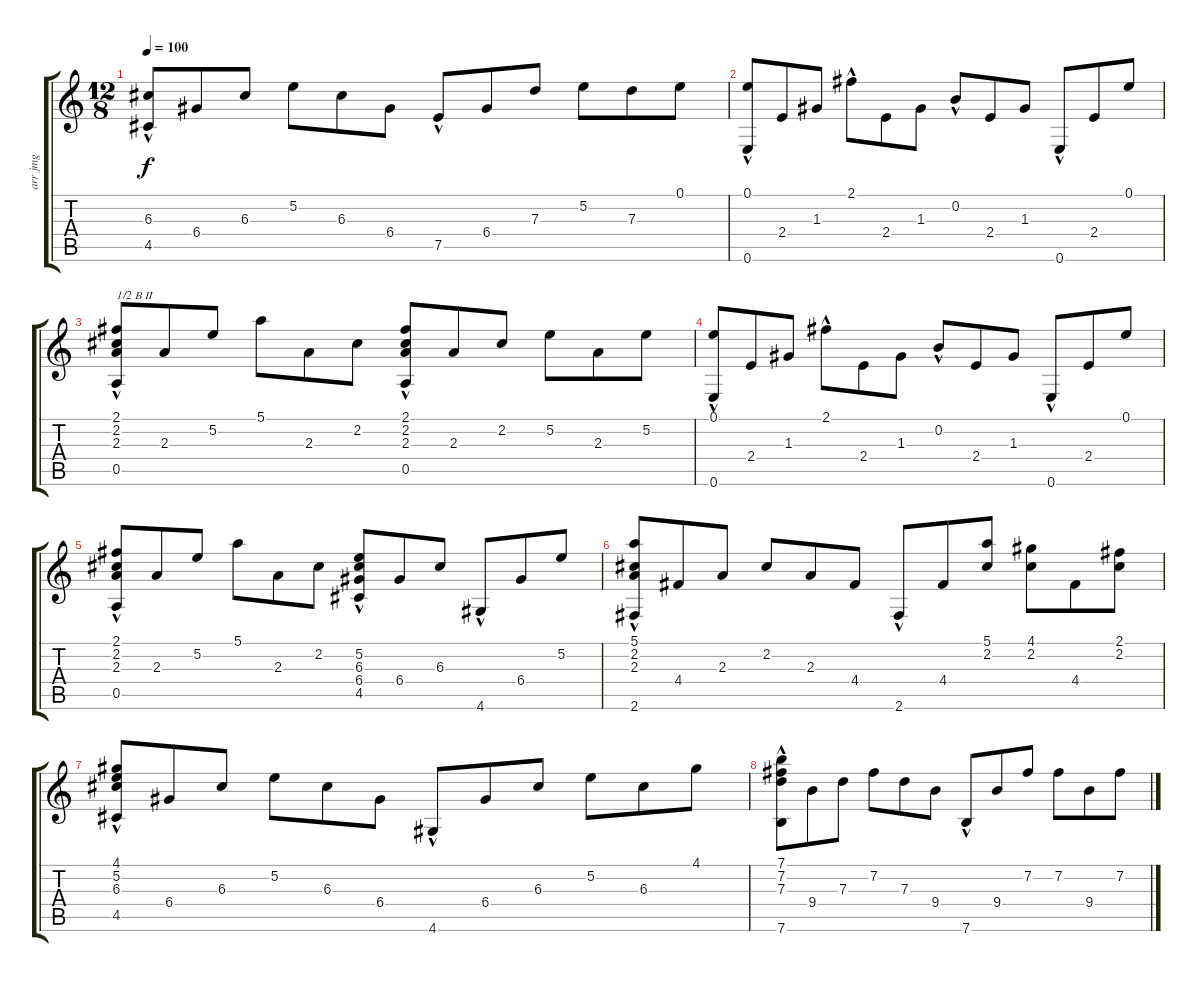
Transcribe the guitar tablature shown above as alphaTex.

\track ("arr jmg" "arr jmg") {instrument acousticguitarnylon}
\staff {score tabs}
\tuning (E4 B3 G3 D3 A2 E2) {hide}
\ts (12 8)
\tempo 100
\clef g2
\ks c
(6.3 4.5{hac}).8{dy f} 6.4.8 6.3.8 5.2.8 6.3.8 6.4.8 7.5{hac}.8 6.4.8 7.3.8 5.2.8 7.3.8 0.1.8 |
(0.1{hac} 0.6{hac}).8 2.4.8 1.3.8 2.1{hac}.8 2.4.8 1.3.8 0.2{hac}.8 2.4.8 1.3.8 0.6{hac}.8 2.4.8 0.1.8 |
(2.1 2.2 2.3 0.5{hac}).8{txt "1/2 B II"} 2.3.8 5.2.8 5.1.8 2.3.8 2.2.8 (2.1 2.2 2.3 0.5{hac}).8 2.3.8 2.2.8 5.2.8 2.3.8 5.2.8 |
(0.1{hac} 0.6{hac}).8 2.4.8 1.3.8 2.1{hac}.8 2.4.8 1.3.8 0.2{hac}.8 2.4.8 1.3.8 0.6{hac}.8 2.4.8 0.1.8 |
(2.1 2.2 2.3 0.5{hac}).8 2.3.8 5.2.8 5.1.8 2.3.8 2.2.8 (5.2 6.3 6.4 4.5{hac}).8 6.4.8 6.3.8 4.6{hac}.8 6.4.8 5.2.8 |
(5.1 2.2 2.3 2.6{hac}).8 4.4.8 2.3.8 2.2.8 2.3.8 4.4.8 2.6{hac}.8 4.4.8 (5.1 2.2).8 (4.1 2.2).8 4.4.8 (2.1 2.2).8 |
(4.1 5.2 6.3 4.5{hac}).8 6.4.8 6.3.8 5.2.8 6.3.8 6.4.8 4.6{hac}.8 6.4.8 6.3.8 5.2.8 6.3.8 4.1.8 |
(7.1 7.2 7.3 7.6{hac}).8 9.4.8 7.3.8 7.2.8 7.3.8 9.4.8 7.6{hac}.8 9.4.8 7.2.8 7.2.8 9.4.8 7.2.8
